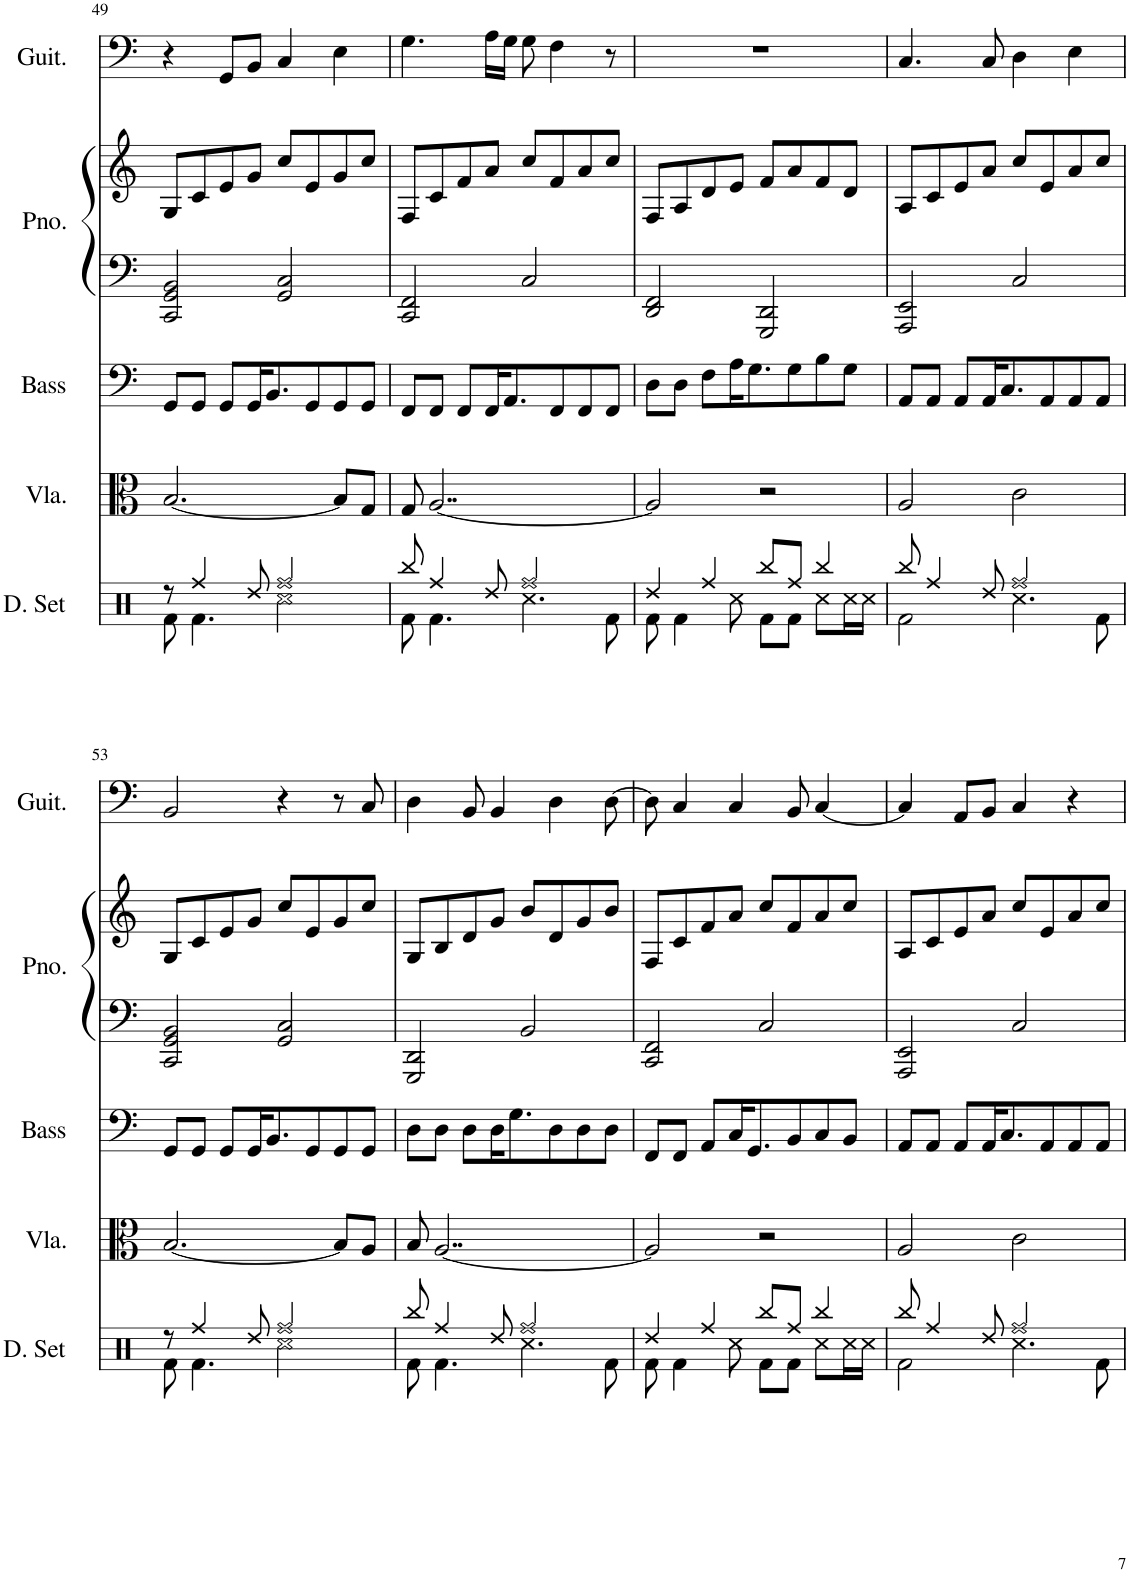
**kern	**kern	**kern	**kern	**kern	**kern
*part5	*part4	*part3	*part2	*part2	*part1
*staff6	*staff5	*staff4	*staff3	*staff2	*staff1
*I"Drumset	*I"Viola	*I"Acoustic Bass	*I"Piano	*	*I"Acoustic Guitar
*I'D. Set	*I'Vla.	*I'Bass	*I'Pno.	*	*I'Guit.
!!LO:PB:g=z
*clefX	*clefC3	*clefF4	*clefF4	*clefG2	*clefF4
*	*	*Trd7c12	*	*	*
*k[]	*k[]	*k[]	*k[]	*k[]	*k[]
*M4/4	*M4/4	*M4/4	*M4/4	*M4/4	*M4/4
=49	=49	=49	=49	=49	=49
*^	*	*	*	*	*
8r	8Rf\	[2.B/	8GG/L	2CC/ 2GG/ 2BB/	8G/L	4r
4Rff/	4.Rf\	.	8GG/J	.	8c/	.
.	.	.	8GG/L	.	8e/	8GG/L
8Rdd/	.	.	16GG/K	.	8g/J	8BB/J
.	.	.	8.BB/	.	.	.
2Rff/	2Rcc\	.	.	2GG/ 2C/	8cc/L	4C/
.	.	.	8GG/	.	8e/	.
.	.	8B/L]	8GG/	.	8g/	4E\
.	.	8G/J	8GG/J	.	8cc/J	.
=50	=50	=50	=50	=50	=50	=50
8Rbb/	8Rf\	8G/	8FF/L	2CC/ 2FF/	8F/L	4.G\
4Rff/	4.Rf\	[2..A/	8FF/J	.	8c/	.
.	.	.	8FF/L	.	8f/	.
8Rdd/	.	.	16FF/K	.	8a/J	16A\LL
.	.	.	8.AA/	.	.	16G\JJ
2Rff/	4.Rcc\	.	.	2C/	8cc/L	8G\
.	.	.	8FF/	.	8f/	4F\
.	.	.	8FF/	.	8a/	.
.	8Rf\	.	8FF/J	.	8cc/J	8r
=51	=51	=51	=51	=51	=51	=51
4Rdd/	8Rf\	2A/]	8D\L	2DD/ 2FF/	8F/L	1r
.	4Rf\	.	8D\J	.	8A/	.
4Rff/	.	.	8F\L	.	8d/	.
.	8Rcc\	.	16A\K	.	8e/J	.
.	.	.	8.G\	.	.	.
8Rbb/L	8Rf\L	2r	.	2GGG/ 2DD/	8f/L	.
8Rff/J	8Rf\J	.	8G\	.	8a/	.
4Rbb/	8Rcc\L	.	8B\	.	8f/	.
.	16Rcc\L	.	8G\J	.	8d/J	.
.	16Rcc\JJ	.	.	.	.	.
=52	=52	=52	=52	=52	=52	=52
8Rbb/	2Rf\	2A/	8AA/L	2AAA/ 2EE/	8A/L	4.C/
4Rff/	.	.	8AA/J	.	8c/	.
.	.	.	8AA/L	.	8e/	.
8Rdd/	.	.	16AA/K	.	8a/J	8C/
.	.	.	8.C/	.	.	.
2Rff/	4.Rcc\	2c\	.	2C/	8cc/L	4D\
.	.	.	8AA/	.	8e/	.
.	.	.	8AA/	.	8a/	4E\
.	8Rf\	.	8AA/J	.	8cc/J	.
!!LO:LB:g=z
=53	=53	=53	=53	=53	=53	=53
8r	8Rf\	[2.B/	8GG/L	2CC/ 2GG/ 2BB/	8G/L	2BB/
4Rff/	4.Rf\	.	8GG/J	.	8c/	.
.	.	.	8GG/L	.	8e/	.
8Rdd/	.	.	16GG/K	.	8g/J	.
.	.	.	8.BB/	.	.	.
2Rff/	2Rcc\	.	.	2GG/ 2C/	8cc/L	4r
.	.	.	8GG/	.	8e/	.
.	.	8B/L]	8GG/	.	8g/	8r
.	.	8A/J	8GG/J	.	8cc/J	8C/
=54	=54	=54	=54	=54	=54	=54
8Rbb/	8Rf\	8B/	8D\L	2GGG/ 2DD/	8G/L	4D\
4Rff/	4.Rf\	[2..A/	8D\J	.	8B/	.
.	.	.	8D\L	.	8d/	8BB/
8Rdd/	.	.	16D\K	.	8g/J	4BB/
.	.	.	8.G\	.	.	.
2Rff/	4.Rcc\	.	.	2BB/	8b/L	.
.	.	.	8D\	.	8d/	4D\
.	.	.	8D\	.	8g/	.
.	8Rf\	.	8D\J	.	8b/J	[8D\
=55	=55	=55	=55	=55	=55	=55
4Rdd/	8Rf\	2A/]	8FF/L	2CC/ 2FF/	8F/L	8D\]
.	4Rf\	.	8FF/J	.	8c/	4C/
4Rff/	.	.	8AA/L	.	8f/	.
.	8Rcc\	.	16C/K	.	8a/J	4C/
.	.	.	8.GG/	.	.	.
8Rbb/L	8Rf\L	2r	.	2C/	8cc/L	.
8Rff/J	8Rf\J	.	8BB/	.	8f/	8BB/
4Rbb/	8Rcc\L	.	8C/	.	8a/	[4C/
.	16Rcc\L	.	8BB/J	.	8cc/J	.
.	16Rcc\JJ	.	.	.	.	.
=56	=56	=56	=56	=56	=56	=56
8Rbb/	2Rf\	2A/	8AA/L	2AAA/ 2EE/	8A/L	4C/]
4Rff/	.	.	8AA/J	.	8c/	.
.	.	.	8AA/L	.	8e/	8AA/L
8Rdd/	.	.	16AA/K	.	8a/J	8BB/J
.	.	.	8.C/	.	.	.
2Rff/	4.Rcc\	2c\	.	2C/	8cc/L	4C/
.	.	.	8AA/	.	8e/	.
.	.	.	8AA/	.	8a/	4r
.	8Rf\	.	8AA/J	.	8cc/J	.
*v	*v	*	*	*	*	*
=	=	=	=	=	=
*-	*-	*-	*-	*-	*-
